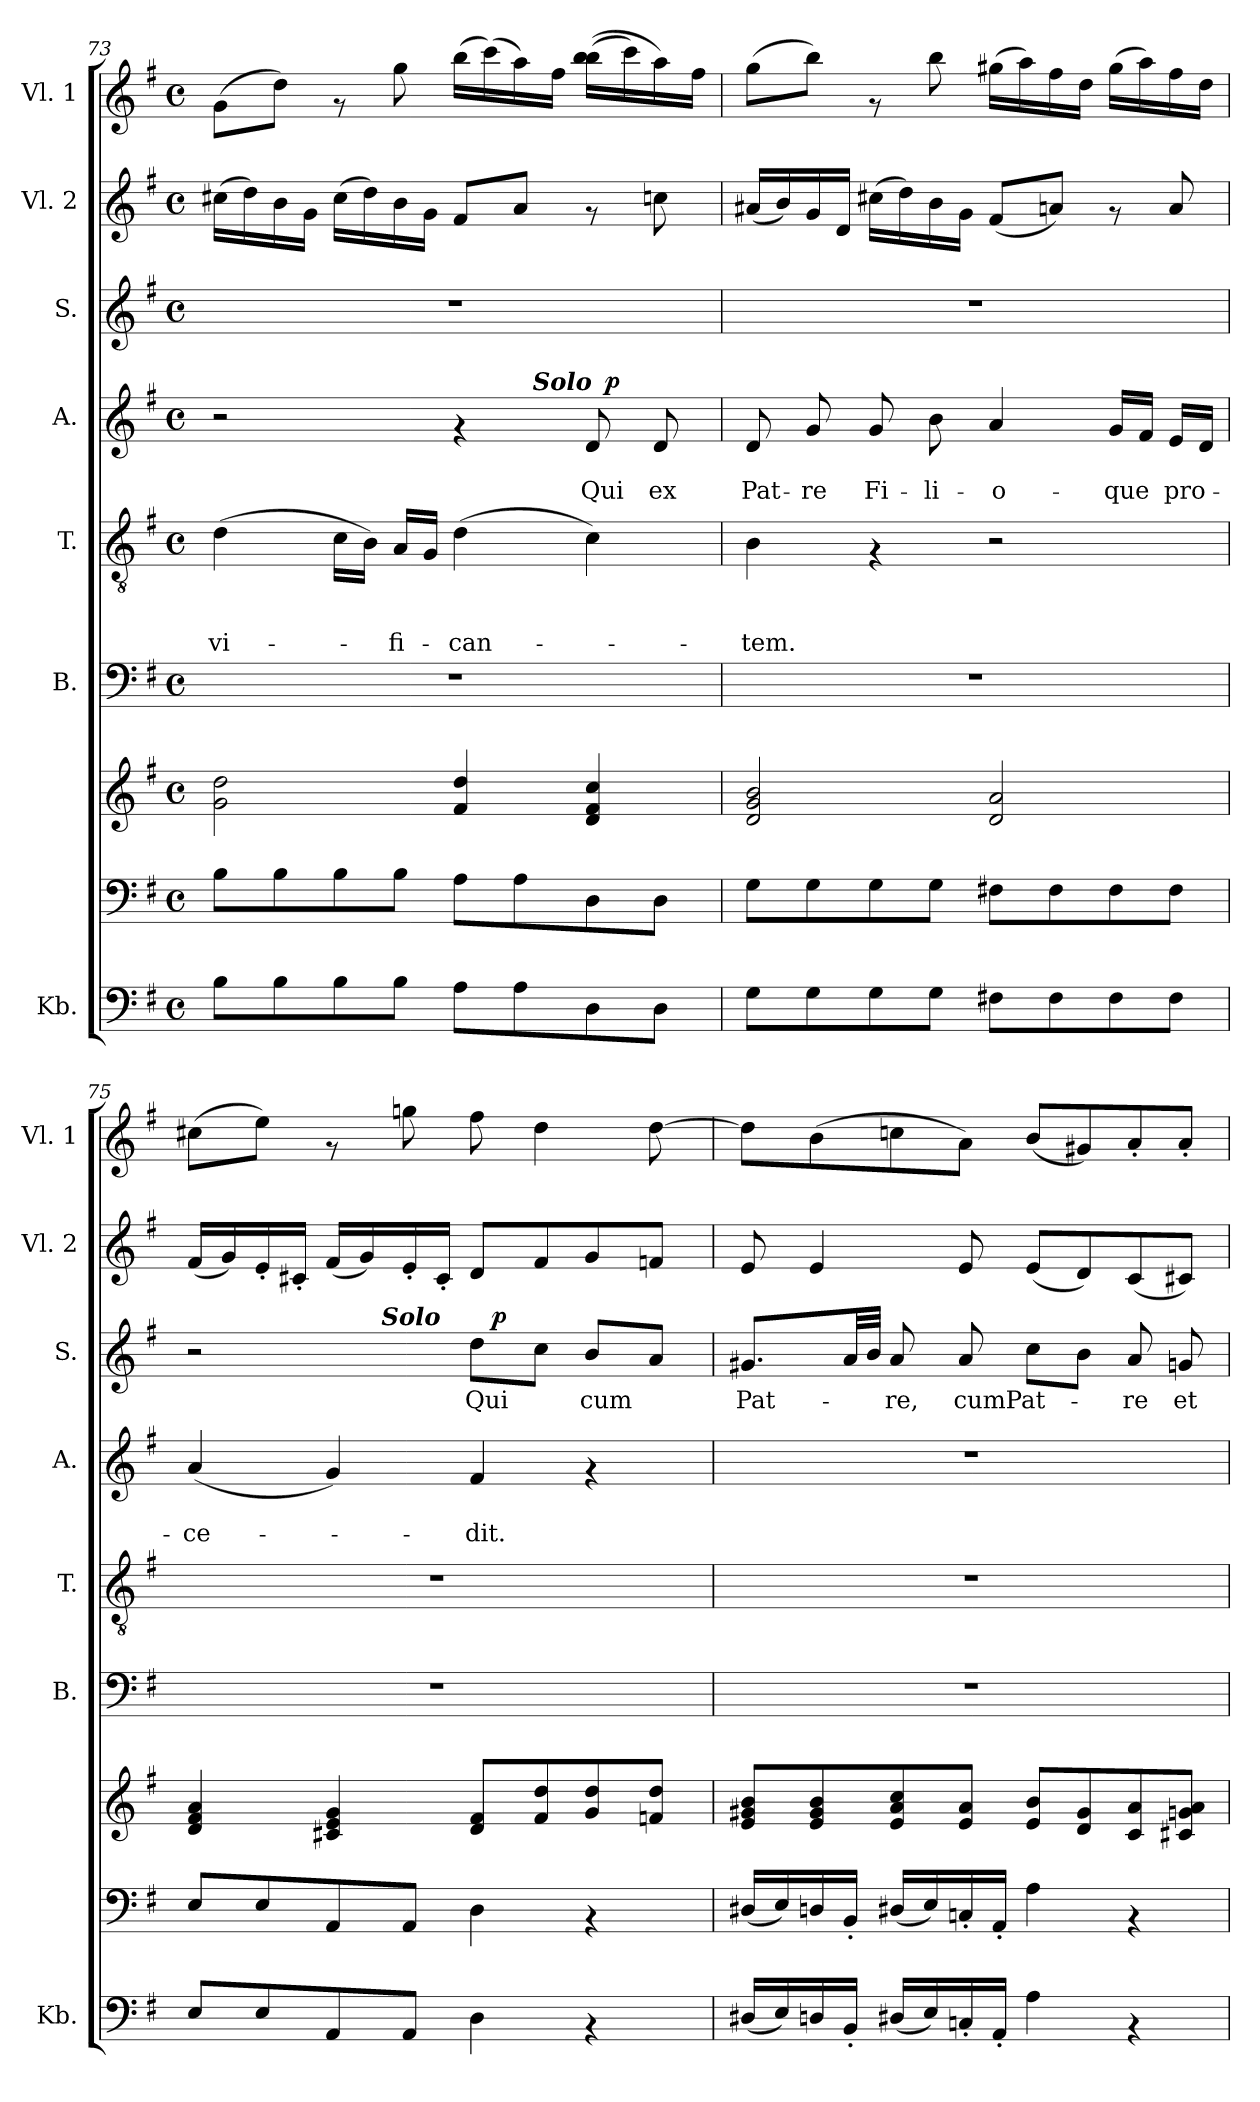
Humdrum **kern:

**kern	**kern	**kern	**kern	**kern	**text	**text	**text	**kern	**text	**text	**dynam	**kern	**text	**dynam	**kern	**kern
*part9	*part8	*part7	*part6	*part5	*part5	*part5	*part5	*part4	*part4	*part4	*part4	*part3	*part3	*part3	*part2	*part1
*staff9	*staff8	*staff7	*staff6	*staff5	*staff5	*staff5	*staff5	*staff4	*staff4	*staff4	*staff4	*staff3	*staff3	*staff3	*staff2	*staff1
*I"Kb.	*	*	*I"B.	*I"T.	*	*	*	*I"A.	*	*	*	*I"S.	*	*	*I"Vl. 2	*I"Vl. 1
*I'Kb.	*	*	*I'B.	*I'T.	*	*	*	*I'A.	*	*	*	*I'S.	*	*	*I'Vl. 2	*I'Vl. 1
*clefF4	*clefF4	*clefG2	*clefF4	*clefGv2	*	*	*	*clefG2	*	*	*	*clefG2	*	*	*clefG2	*clefG2
*k[f#]	*k[f#]	*k[f#]	*k[f#]	*k[f#]	*	*	*	*k[f#]	*	*	*	*k[f#]	*	*	*k[f#]	*k[f#]
*G:	*G:	*G:	*G:	*G:	*	*	*	*G:	*	*	*	*G:	*	*	*G:	*G:
*M4/4	*M4/4	*M4/4	*M4/4	*M4/4	*	*	*	*M4/4	*	*	*	*M4/4	*	*	*M4/4	*M4/4
*met(c)	*met(c)	*met(c)	*met(c)	*met(c)	*	*	*	*met(c)	*	*	*	*met(c)	*	*	*met(c)	*met(c)
=73	=73	=73	=73	=73	=73	=73	=73	=73	=73	=73	=73	=73	=73	=73	=73	=73
!	!	!	!	!	!	!	!LO:LY:b	!	!	!	!	!	!	!	!	!
*	*	*	*	*	*	*	*	*^	*	*	*	*	*	*	*	*
*	*	*	*	*	*	*	*	*	*^	*	*	*	*	*	*	*	*
8B\L	8B\L	2g\ 2dd\	1r	(>4d\	.	.	-vi-	2r	2ryy	2ryy	.	.	.	1r	.	.	(>16cc#X\LL	(>8g\L
.	.	.	.	.	.	.	.	.	.	.	.	.	.	.	.	.	16dd\)	.
8B\	8B\	.	.	.	.	.	.	.	.	.	.	.	.	.	.	.	16b\	8dd\J)
.	.	.	.	.	.	.	.	.	.	.	.	.	.	.	.	.	16g\JJ	.
8B\	8B\	.	.	16c\LL	.	.	.	.	.	.	.	.	.	.	.	.	(>16cc#\LL	8rf
.	.	.	.	16B\JJ)	.	.	.	.	.	.	.	.	.	.	.	.	16dd\)	.
!	!	!	!	!	!	!	!LO:LY:b	!	!	!	!	!	!	!	!	!	!	!
8B\J	8B\J	.	.	16A/LL	.	.	-fi-	.	.	.	.	.	.	.	.	.	16b\	8gg\
.	.	.	.	16G/JJ	.	.	.	.	.	.	.	.	.	.	.	.	16g\JJ	.
!	!	!	!	!	!	!	!LO:LY:b	!	!	!	!	!	!	!	!	!	!	!
8A\L	8A\L	4f#/ 4dd/	.	(>4d\	.	.	-can-	4rf	4ryy	8ryy	.	.	.	.	.	.	8f#/L	(>16bb\LL
.	.	.	.	.	.	.	.	.	.	.	.	.	.	.	.	.	.	(<16ccc\)
8A\	8A\	.	.	.	.	.	.	.	.	32ryy	.	.	.	.	.	.	8a/J	16aa\)
!	!	!	!	!	!	!	!	!	!	!LO:TX:a:Bi:t=Solo	!	!	!	!	!	!	!	!
.	.	.	.	.	.	.	.	.	.	4ryy	.	.	.	.	.	.	.	.
.	.	.	.	.	.	.	.	.	.	.	.	.	.	.	.	.	.	16ff#\JJ
!	!	!	!	!	!	!	!	!	!	!	!	!LO:LY:b	!	!	!	!	!	!
8D\	8D\	4d/ 4f#/ 4cc/	.	4c\)	.	.	.	8d/	32ryy	.	.	Qui	.	.	.	.	8rf	(>(<16bb\ 16bb\LL
!	!	!	!	!	!	!	!	!	!	!	!	!	!LO:DY:a	!	!	!	!	!
.	.	.	.	.	.	.	.	.	8..ryy	.	.	.	p	.	.	.	.	.
.	.	.	.	.	.	.	.	.	.	.	.	.	.	.	.	.	.	16ccc\)
!	!	!	!	!	!	!	!	!	!	!	!	!LO:LY:b	!	!	!	!	!	!
8D\J	8D\J	.	.	.	.	.	.	8d/	.	.	.	ex	.	.	.	.	8ccn\	16aa\)
.	.	.	.	.	.	.	.	.	.	16.ryy	.	.	.	.	.	.	.	.
.	.	.	.	.	.	.	.	.	.	.	.	.	.	.	.	.	.	16ff#\JJ
!!LO:PB:g=z
=74	=74	=74	=74	=74	=74	=74	=74	=74	=74	=74	=74	=74	=74	=74	=74	=74	=74	=74
!	!	!	!	!	!	!	!LO:LY:b	!	!	!	!	!LO:LY:b	!	!	!	!	!	!
*	*	*	*	*	*	*	*	*v	*v	*v	*	*	*	*	*	*	*	*
8G\L	8G\L	2d/ 2g/ 2b/	1r	4B\	.	.	-tem.	8d/	.	Pat-	.	1r	.	.	(<16a#X/LL	(>8gg\L
.	.	.	.	.	.	.	.	.	.	.	.	.	.	.	16b/)	.
!	!	!	!	!	!	!	!	!	!	!LO:LY:b	!	!	!	!	!	!
8G\	8G\	.	.	.	.	.	.	8g/	.	-re	.	.	.	.	16g/	8bb\J)
.	.	.	.	.	.	.	.	.	.	.	.	.	.	.	16d/JJ	.
!	!	!	!	!	!	!	!	!	!	!LO:LY:b	!	!	!	!	!	!
8G\	8G\	.	.	4rF	.	.	.	8g/	.	Fi-	.	.	.	.	(>16cc#X\LL	8rf
.	.	.	.	.	.	.	.	.	.	.	.	.	.	.	16dd\)	.
!	!	!	!	!	!	!	!	!	!	!LO:LY:b	!	!	!	!	!	!
8G\J	8G\J	.	.	.	.	.	.	8b\	.	-li-	.	.	.	.	16b\	8bb\
.	.	.	.	.	.	.	.	.	.	.	.	.	.	.	16g\JJ	.
!	!	!	!	!	!	!	!	!	!	!LO:LY:b	!	!	!	!	!	!
8F#X\L	8F#X\L	2d/ 2a/	.	2r	.	.	.	4a/	.	-o-	.	.	.	.	(<8f#/L	(>16gg#X\LL
.	.	.	.	.	.	.	.	.	.	.	.	.	.	.	.	16aa\)
8F#\	8F#\	.	.	.	.	.	.	.	.	.	.	.	.	.	8an/J)	16ff#\
.	.	.	.	.	.	.	.	.	.	.	.	.	.	.	.	16dd\JJ
!	!	!	!	!	!	!	!	!	!	!LO:LY:b	!	!	!	!	!	!
8F#\	8F#\	.	.	.	.	.	.	16g/LL	.	-que	.	.	.	.	8rf	(>16gg#\LL
.	.	.	.	.	.	.	.	16f#/JJ	.	.	.	.	.	.	.	16aa\)
!	!	!	!	!	!	!	!	!	!	!LO:LY:b	!	!	!	!	!	!
8F#\J	8F#\J	.	.	.	.	.	.	16e/LL	.	pro-	.	.	.	.	8a/	16ff#\
.	.	.	.	.	.	.	.	16d/JJ	.	.	.	.	.	.	.	16dd\JJ
=75	=75	=75	=75	=75	=75	=75	=75	=75	=75	=75	=75	=75	=75	=75	=75	=75
!	!	!	!	!	!	!	!	!	!	!LO:LY:b	!	!	!	!	!	!
*	*	*	*	*	*	*	*	*	*	*	*	*^	*	*	*	*
*	*	*	*	*	*	*	*	*	*	*	*	*	*^	*	*	*	*
8E/L	8E/L	4d/ 4f#/ 4a/	1r	1r	.	.	.	(<4a/	.	-ce-	.	2r	2ryy	4ryy	.	.	(<16f#/LL	(>8cc#X\L
.	.	.	.	.	.	.	.	.	.	.	.	.	.	.	.	.	16g/)	.
8E/	8E/	.	.	.	.	.	.	.	.	.	.	.	.	.	.	.	16e'</	8ee\J)
.	.	.	.	.	.	.	.	.	.	.	.	.	.	.	.	.	16c#X'</JJ	.
8AA/	8AA/	4c#X/ 4e/ 4g/	.	.	.	.	.	4g/)	.	.	.	.	.	16.ryy	.	.	(<16f#/LL	8rf
.	.	.	.	.	.	.	.	.	.	.	.	.	.	.	.	.	16g/)	.
!	!	!	!	!	!	!	!	!	!	!	!	!	!	!LO:TX:a:Bi:t=Solo	!	!	!	!
.	.	.	.	.	.	.	.	.	.	.	.	.	.	2ryy	.	.	.	.
8AA/J	8AA/J	.	.	.	.	.	.	.	.	.	.	.	.	.	.	.	16e'</	8ggn\
.	.	.	.	.	.	.	.	.	.	.	.	.	.	.	.	.	16c#'</JJ	.
!	!	!	!	!	!	!	!	!	!	!LO:LY:b	!	!	!	!	!LO:LY:b	!	!	!
4D\	4D\	8d/ 8f#/L	.	.	.	.	.	4f#/	.	-dit.	.	8dd\L	32ryy	.	Qui	.	8d/L	8ff#\
!	!	!	!	!	!	!	!	!	!	!	!	!	!	!	!	!LO:DY:a	!	!
.	.	.	.	.	.	.	.	.	.	.	.	.	4...ryy	.	.	p	.	.
.	.	8f#/ 8dd/	.	.	.	.	.	.	.	.	.	8cc\J	.	.	.	.	8f#/	4dd\
!	!	!	!	!	!	!	!	!	!	!	!	!	!	!	!LO:LY:b	!	!	!
4rAA	4rAA	8g/ 8dd/	.	.	.	.	.	4rf	.	.	.	8b/L	.	.	cum	.	8g/	.
.	.	.	.	.	.	.	.	.	.	.	.	.	.	8ryy	.	.	.	.
.	.	8fn/ 8dd/J	.	.	.	.	.	.	.	.	.	8a/J	.	.	.	.	8fn/J	[>8dd\
.	.	.	.	.	.	.	.	.	.	.	.	.	.	32ryy	.	.	.	.
=76	=76	=76	=76	=76	=76	=76	=76	=76	=76	=76	=76	=76	=76	=76	=76	=76	=76	=76
!	!	!	!	!	!	!	!	!	!	!	!	!	!	!	!LO:LY:b	!	!	!
*	*	*	*	*	*	*	*	*	*	*	*	*v	*v	*v	*	*	*	*
(<16D#X/LL	(<16D#X/LL	8e/ 8g#X/ 8b/L	1r	1r	.	.	.	1r	.	.	.	8.g#X/L	Pat-	.	8e/	8dd\L]
16E/)	16E/)	.	.	.	.	.	.	.	.	.	.	.	.	.	.	.
16Dn/	16Dn/	8e/ 8g#/ 8b/	.	.	.	.	.	.	.	.	.	.	.	.	4e/	(>8b\
16BB'</JJ	16BB'</JJ	.	.	.	.	.	.	.	.	.	.	32a/LL	.	.	.	.
.	.	.	.	.	.	.	.	.	.	.	.	32b/JJJ	.	.	.	.
!	!	!	!	!	!	!	!	!	!	!	!	!	!LO:LY:b	!	!	!
(<16D#X/LL	(<16D#X/LL	8e/ 8a/ 8cc/	.	.	.	.	.	.	.	.	.	8a/	-re,	.	.	8ccn\
16E/)	16E/)	.	.	.	.	.	.	.	.	.	.	.	.	.	.	.
!	!	!	!	!	!	!	!	!	!	!	!	!	!LO:LY:b	!	!	!
16Cn'</	16Cn'</	8e/ 8a/J	.	.	.	.	.	.	.	.	.	8a/	cumPat-	.	8e/	8a\J)
16AA'</JJ	16AA'</JJ	.	.	.	.	.	.	.	.	.	.	.	.	.	.	.
4A\	4A\	8e/ 8b/L	.	.	.	.	.	.	.	.	.	8cc\L	.	.	(<8e/L	(<8b/L
.	.	8d/ 8g#/	.	.	.	.	.	.	.	.	.	8b\J	.	.	8d/)	8g#X/)
!	!	!	!	!	!	!	!	!	!	!	!	!	!LO:LY:b	!	!	!
4rAA	4rAA	8c/ 8a/	.	.	.	.	.	.	.	.	.	8a/	-re	.	(<8c/	8a'</
!	!	!	!	!	!	!	!	!	!	!	!	!	!LO:LY:b	!	!	!
.	.	8c#X/ 8gn/ 8a/J	.	.	.	.	.	.	.	.	.	8gn/	et	.	8c#X/J)	8a'</J
=	=	=	=	=	=	=	=	=	=	=	=	=	=	=	=	=
*-	*-	*-	*-	*-	*-	*-	*-	*-	*-	*-	*-	*-	*-	*-	*-	*-
